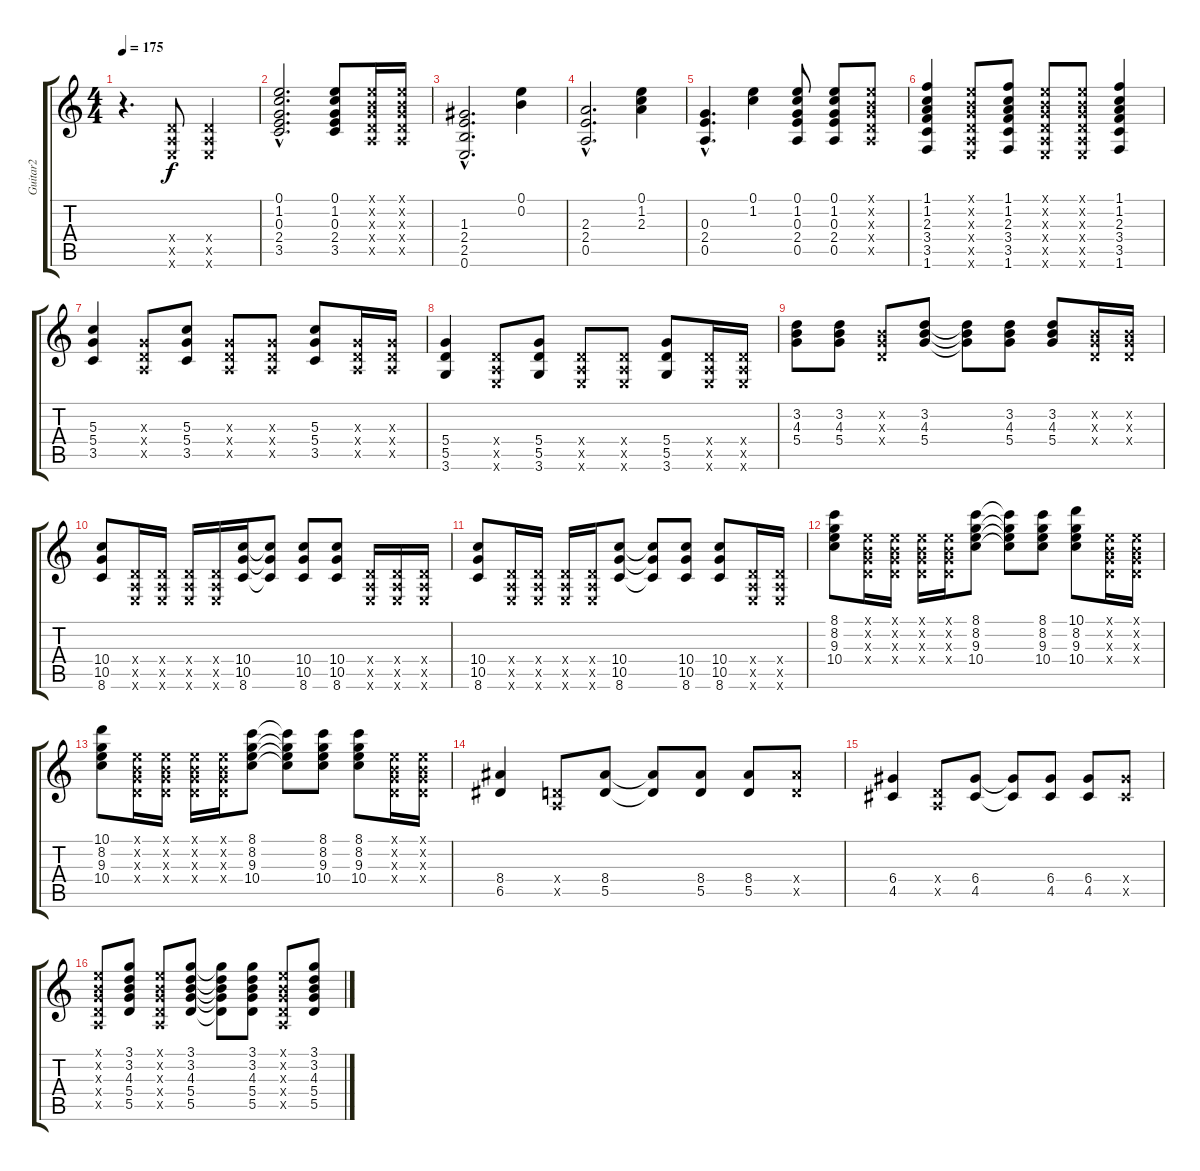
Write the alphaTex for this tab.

\track ("Guitar2" "Guitar2") {instrument distortionguitar}
\staff {score tabs}
\tuning (E4 B3 G3 D3 A2 E2) {hide}
\ts (4 4)
\tempo 175
\clef g2
\ks c
r.4{d dy f} (0.4{x} 0.5{x} 0.6{x}).8 (0.4{x} 0.5{x} 0.6{x}).2 |
(0.1{hac} 1.2{hac} 0.3{hac} 2.4{hac} 3.5{hac}).2{d} (0.1 1.2 0.3 2.4 3.5).8 (0.1{x} 0.2{x} 0.3{x} 0.4{x} 0.5{x}).16 (0.1{x} 0.2{x} 0.3{x} 0.4{x} 0.5{x}).16 |
(1.3{hac} 2.4{hac} 2.5{hac} 0.6{hac}).2{d} (0.1 0.2).4 |
(2.3{hac} 2.4{hac} 0.5{hac}).2{d} (0.1 1.2 2.3).4 |
(0.3{hac} 2.4{hac} 0.5{hac}).4{d} (0.1 1.2).4 (0.1 1.2 0.3 2.4 0.5).8 (0.1 1.2 0.3 2.4 0.5).8 (0.1{x} 0.2{x} 0.3{x} 0.4{x} 0.5{x}).8 |
(1.1 1.2 2.3 3.4 3.5 1.6).4 (0.1{x} 0.2{x} 0.3{x} 0.4{x} 0.5{x} 0.6{x}).8 (1.1 1.2 2.3 3.4 3.5 1.6).8 (0.1{x} 0.2{x} 0.3{x} 0.4{x} 0.5{x} 0.6{x}).8 (0.1{x} 0.2{x} 0.3{x} 0.4{x} 0.5{x} 0.6{x}).8 (1.1 1.2 2.3 3.4 3.5 1.6).4 |
(5.3 5.4 3.5).4 (0.3{x} 0.4{x} 0.5{x}).8 (5.3 5.4 3.5).8 (0.3{x} 0.4{x} 0.5{x}).8 (0.3{x} 0.4{x} 0.5{x}).8 (5.3 5.4 3.5).8 (0.3{x} 0.4{x} 0.5{x}).16 (0.3{x} 0.4{x} 0.5{x}).16 |
(5.4 5.5 3.6).4 (0.4{x} 0.5{x} 0.6{x}).8 (5.4 5.5 3.6).8 (0.4{x} 0.5{x} 0.6{x}).8 (0.4{x} 0.5{x} 0.6{x}).8 (5.4 5.5 3.6).8 (0.4{x} 0.5{x} 0.6{x}).16 (0.4{x} 0.5{x} 0.6{x}).16 |
(3.2 4.3 5.4).8 (3.2 4.3 5.4).8 (0.2{x} 0.3{x} 0.4{x}).8 (3.2 4.3 5.4).8 (3.2{t} 4.3{t} 5.4{t}).8 (3.2 4.3 5.4).8 (3.2 4.3 5.4).8 (0.2{x} 0.3{x} 0.4{x}).16 (0.2{x} 0.3{x} 0.4{x}).16 |
(10.4 10.5 8.6).8 (0.4{x} 0.5{x} 0.6{x}).16 (0.4{x} 0.5{x} 0.6{x}).16 (0.4{x} 0.5{x} 0.6{x}).16 (0.4{x} 0.5{x} 0.6{x}).16 (10.4 10.5 8.6).16 (10.4{t} 10.5{t} 8.6{t}).8 (10.4 10.5 8.6).8 (10.4 10.5 8.6).8 (0.4{x} 0.5{x} 0.6{x}).16 (0.4{x} 0.5{x} 0.6{x}).16 (0.4{x} 0.5{x} 0.6{x}).16 |
(10.4 10.5 8.6).8 (0.4{x} 0.5{x} 0.6{x}).16 (0.4{x} 0.5{x} 0.6{x}).16 (0.4{x} 0.5{x} 0.6{x}).16 (0.4{x} 0.5{x} 0.6{x}).16 (10.4 10.5 8.6).8 (10.4{t} 10.5{t} 8.6{t}).8 (10.4 10.5 8.6).8 (10.4 10.5 8.6).8 (0.4{x} 0.5{x} 0.6{x}).16 (0.4{x} 0.5{x} 0.6{x}).16 |
(8.1 8.2 9.3 10.4).8 (0.1{x} 0.2{x} 0.3{x} 0.4{x}).16 (0.1{x} 0.2{x} 0.3{x} 0.4{x}).16 (0.1{x} 0.2{x} 0.3{x} 0.4{x}).16 (0.1{x} 0.2{x} 0.3{x} 0.4{x}).16 (8.1 8.2 9.3 10.4).8 (8.1{t} 8.2{t} 9.3{t} 10.4{t}).8 (8.1 8.2 9.3 10.4).8 (10.1 8.2 9.3 10.4).8 (0.1{x} 0.2{x} 0.3{x} 0.4{x}).16 (0.1{x} 0.2{x} 0.3{x} 0.4{x}).16 |
(10.1 8.2 9.3 10.4).8 (0.1{x} 0.2{x} 0.3{x} 0.4{x}).16 (0.1{x} 0.2{x} 0.3{x} 0.4{x}).16 (0.1{x} 0.2{x} 0.3{x} 0.4{x}).16 (0.1{x} 0.2{x} 0.3{x} 0.4{x}).16 (8.1 8.2 9.3 10.4).8 (8.1{t} 8.2{t} 9.3{t} 10.4{t}).8 (8.1 8.2 9.3 10.4).8 (8.1 8.2 9.3 10.4).8 (0.1{x} 0.2{x} 0.3{x} 0.4{x}).16 (0.1{x} 0.2{x} 0.3{x} 0.4{x}).16 |
(8.4 6.5).4 (0.4{x} 0.5{x}).8 (8.4 5.5).8 (8.4{t} 5.5{t}).8 (8.4 5.5).8 (8.4 5.5).8 (8.4{x} 5.5{x}).8 |
(6.4 4.5).4 (0.4{x} 0.5{x}).8 (6.4 4.5).8 (6.4{t} 4.5{t}).8 (6.4 4.5).8 (6.4 4.5).8 (6.4{x} 4.5{x}).8 |
(0.1{x} 0.2{x} 0.3{x} 0.4{x} 0.5{x}).8 (3.1 3.2 4.3 5.4 5.5).8 (0.1{x} 0.2{x} 0.3{x} 0.4{x} 0.5{x}).8 (3.1 3.2 4.3 5.4 5.5).8 (3.1{t} 3.2{t} 4.3{t} 5.4{t} 5.5{t}).8 (3.1 3.2 4.3 5.4 5.5).8 (0.1{x} 0.2{x} 0.3{x} 0.4{x} 0.5{x}).8 (3.1 3.2 4.3 5.4 5.5).8
